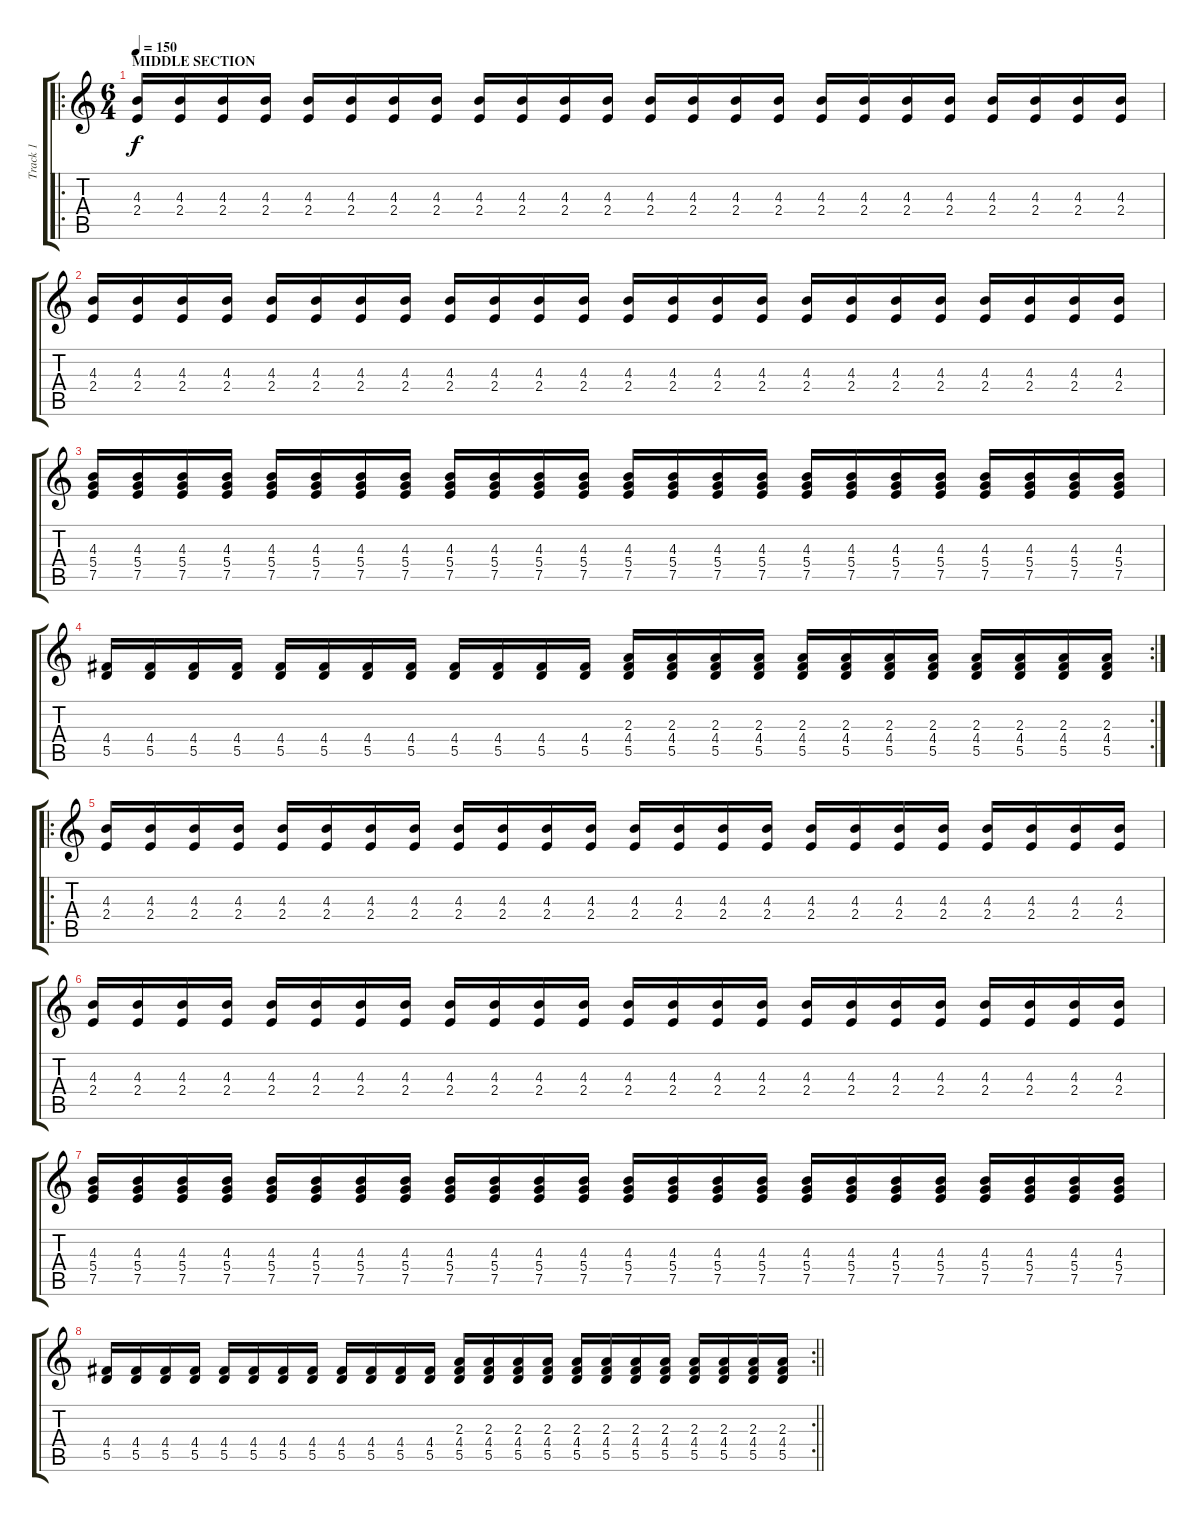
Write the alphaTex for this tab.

\track ("Track 1" "Track 1") {instrument overdrivenguitar}
\staff {score tabs}
\tuning (E4 B3 G3 D3 A2 E2) {hide}
\ro
\ts (6 4)
\section ("" "MIDDLE SECTION")
\tempo 150
\clef g2
\ks c
(4.3 2.4).16{dy f} (4.3 2.4).16 (4.3 2.4).16 (4.3 2.4).16 (4.3 2.4).16 (4.3 2.4).16 (4.3 2.4).16 (4.3 2.4).16 (4.3 2.4).16 (4.3 2.4).16 (4.3 2.4).16 (4.3 2.4).16 (4.3 2.4).16 (4.3 2.4).16 (4.3 2.4).16 (4.3 2.4).16 (4.3 2.4).16 (4.3 2.4).16 (4.3 2.4).16 (4.3 2.4).16 (4.3 2.4).16 (4.3 2.4).16 (4.3 2.4).16 (4.3 2.4).16 |
(4.3 2.4).16 (4.3 2.4).16 (4.3 2.4).16 (4.3 2.4).16 (4.3 2.4).16 (4.3 2.4).16 (4.3 2.4).16 (4.3 2.4).16 (4.3 2.4).16 (4.3 2.4).16 (4.3 2.4).16 (4.3 2.4).16 (4.3 2.4).16 (4.3 2.4).16 (4.3 2.4).16 (4.3 2.4).16 (4.3 2.4).16 (4.3 2.4).16 (4.3 2.4).16 (4.3 2.4).16 (4.3 2.4).16 (4.3 2.4).16 (4.3 2.4).16 (4.3 2.4).16 |
(4.3 5.4 7.5).16 (4.3 5.4 7.5).16 (4.3 5.4 7.5).16 (4.3 5.4 7.5).16 (4.3 5.4 7.5).16 (4.3 5.4 7.5).16 (4.3 5.4 7.5).16 (4.3 5.4 7.5).16 (4.3 5.4 7.5).16 (4.3 5.4 7.5).16 (4.3 5.4 7.5).16 (4.3 5.4 7.5).16 (4.3 5.4 7.5).16 (4.3 5.4 7.5).16 (4.3 5.4 7.5).16 (4.3 5.4 7.5).16 (4.3 5.4 7.5).16 (4.3 5.4 7.5).16 (4.3 5.4 7.5).16 (4.3 5.4 7.5).16 (4.3 5.4 7.5).16 (4.3 5.4 7.5).16 (4.3 5.4 7.5).16 (4.3 5.4 7.5).16 |
\rc 2
(4.4 5.5).16 (4.4 5.5).16 (4.4 5.5).16 (4.4 5.5).16 (4.4 5.5).16 (4.4 5.5).16 (4.4 5.5).16 (4.4 5.5).16 (4.4 5.5).16 (4.4 5.5).16 (4.4 5.5).16 (4.4 5.5).16 (2.3 4.4 5.5).16 (2.3 4.4 5.5).16 (2.3 4.4 5.5).16 (2.3 4.4 5.5).16 (2.3 4.4 5.5).16 (2.3 4.4 5.5).16 (2.3 4.4 5.5).16 (2.3 4.4 5.5).16 (2.3 4.4 5.5).16 (2.3 4.4 5.5).16 (2.3 4.4 5.5).16 (2.3 4.4 5.5).16 |
\ro
(4.3 2.4).16 (4.3 2.4).16 (4.3 2.4).16 (4.3 2.4).16 (4.3 2.4).16 (4.3 2.4).16 (4.3 2.4).16 (4.3 2.4).16 (4.3 2.4).16 (4.3 2.4).16 (4.3 2.4).16 (4.3 2.4).16 (4.3 2.4).16 (4.3 2.4).16 (4.3 2.4).16 (4.3 2.4).16 (4.3 2.4).16 (4.3 2.4).16 (4.3 2.4).16 (4.3 2.4).16 (4.3 2.4).16 (4.3 2.4).16 (4.3 2.4).16 (4.3 2.4).16 |
(4.3 2.4).16 (4.3 2.4).16 (4.3 2.4).16 (4.3 2.4).16 (4.3 2.4).16 (4.3 2.4).16 (4.3 2.4).16 (4.3 2.4).16 (4.3 2.4).16 (4.3 2.4).16 (4.3 2.4).16 (4.3 2.4).16 (4.3 2.4).16 (4.3 2.4).16 (4.3 2.4).16 (4.3 2.4).16 (4.3 2.4).16 (4.3 2.4).16 (4.3 2.4).16 (4.3 2.4).16 (4.3 2.4).16 (4.3 2.4).16 (4.3 2.4).16 (4.3 2.4).16 |
(4.3 5.4 7.5).16 (4.3 5.4 7.5).16 (4.3 5.4 7.5).16 (4.3 5.4 7.5).16 (4.3 5.4 7.5).16 (4.3 5.4 7.5).16 (4.3 5.4 7.5).16 (4.3 5.4 7.5).16 (4.3 5.4 7.5).16 (4.3 5.4 7.5).16 (4.3 5.4 7.5).16 (4.3 5.4 7.5).16 (4.3 5.4 7.5).16 (4.3 5.4 7.5).16 (4.3 5.4 7.5).16 (4.3 5.4 7.5).16 (4.3 5.4 7.5).16 (4.3 5.4 7.5).16 (4.3 5.4 7.5).16 (4.3 5.4 7.5).16 (4.3 5.4 7.5).16 (4.3 5.4 7.5).16 (4.3 5.4 7.5).16 (4.3 5.4 7.5).16 |
\rc 2
\barLineRight lightlight
(4.4 5.5).16 (4.4 5.5).16 (4.4 5.5).16 (4.4 5.5).16 (4.4 5.5).16 (4.4 5.5).16 (4.4 5.5).16 (4.4 5.5).16 (4.4 5.5).16 (4.4 5.5).16 (4.4 5.5).16 (4.4 5.5).16 (2.3 4.4 5.5).16 (2.3 4.4 5.5).16 (2.3 4.4 5.5).16 (2.3 4.4 5.5).16 (2.3 4.4 5.5).16 (2.3 4.4 5.5).16 (2.3 4.4 5.5).16 (2.3 4.4 5.5).16 (2.3 4.4 5.5).16 (2.3 4.4 5.5).16 (2.3 4.4 5.5).16 (2.3 4.4 5.5).16
